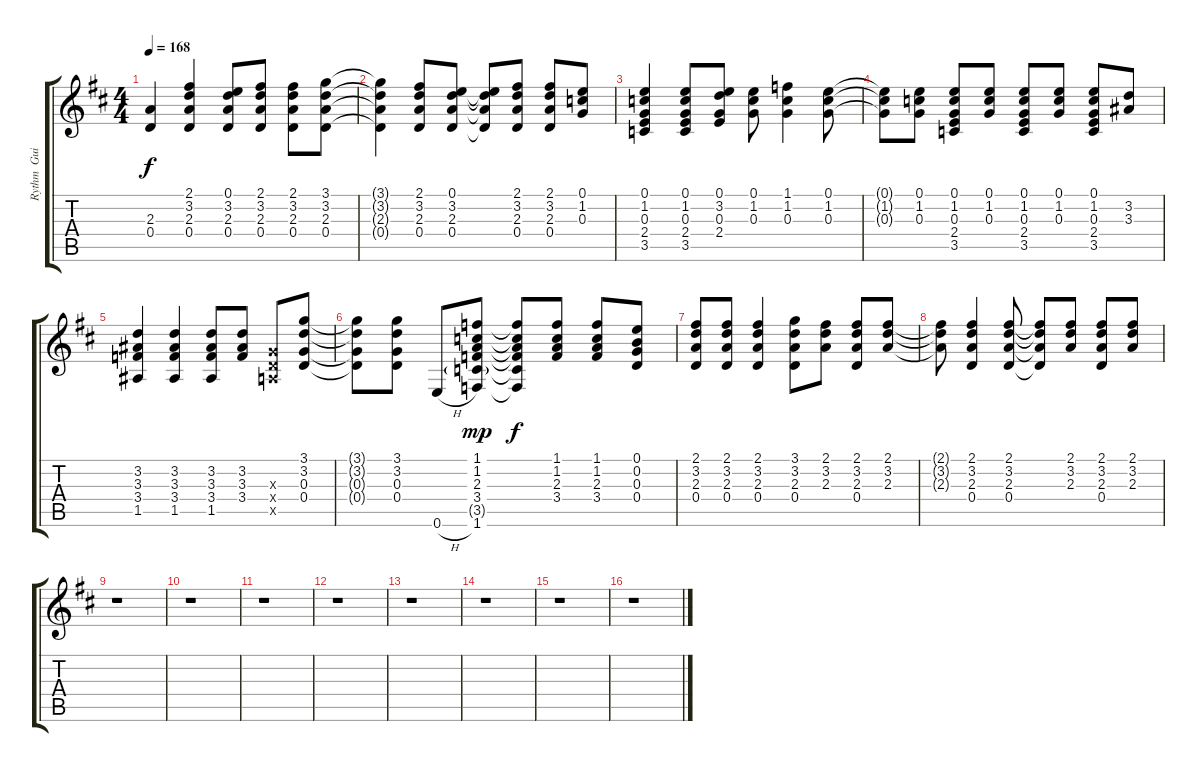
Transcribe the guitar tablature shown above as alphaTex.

\track ("Rythm  Guitar" "Rythm  Gui") {instrument distortionguitar}
\staff {score tabs}
\tuning (E4 B3 G3 D3 A2 E2) {hide}
\ts (4 4)
\tempo 168
\clef g2
\ks d
(2.3 0.4).4{dy f} (2.1 3.2 2.3 0.4).4 (0.1 3.2 2.3 0.4).8 (2.1 3.2 2.3 0.4).8 (2.1 3.2 2.3 0.4).8 (3.1 3.2 2.3 0.4).8 |
(3.1{t} 3.2{t} 2.3{t} 0.4{t}).4 (2.1 3.2 2.3 0.4).8 (0.1 3.2 2.3 0.4).8 (0.1{t} 3.2{t} 2.3{t} 0.4{t}).8 (2.1 3.2 2.3 0.4).8 (2.1 3.2 2.3 0.4).8 (0.1 1.2 0.3).8 |
(0.1 1.2 0.3 2.4 3.5).4 (0.1 1.2 0.3 2.4 3.5).8 (0.1 3.2 0.3 2.4).8 (0.1 1.2 0.3).8 (1.1 1.2 0.3).4 (0.1 1.2 0.3).8 |
(0.1{t} 1.2{t} 0.3{t}).8 (0.1 1.2 0.3).8 (0.1 1.2 0.3 2.4 3.5).8 (0.1 1.2 0.3).8 (0.1 1.2 0.3 2.4 3.5).8 (0.1 1.2 0.3).8 (0.1 1.2 0.3 2.4 3.5).8 (3.2 3.3).8 |
(3.2 3.3 3.4 1.5).4 (3.2 3.3 3.4 1.5).4 (3.2 3.3 3.4 1.5).8 (3.2 3.3 3.4).8 (0.3{x} 0.4{x} 0.5{x}).8 (3.1 3.2 0.3 0.4).8 |
(3.1{t} 3.2{t} 0.3{t} 0.4{t}).8 (3.1 3.2 0.3 0.4).8 0.6{h}.8 (1.1 1.2 2.3 3.4 3.5{g} 1.6).8{dy mp} (1.1{t} 1.2{t} 2.3{t} 3.4{t} 3.5{t} 1.6{t}).8{dy f} (1.1 1.2 2.3 3.4).8 (1.1 1.2 2.3 3.4).8 (0.1 0.2 0.3 0.4).8 |
(2.1 3.2 2.3 0.4).8 (2.1 3.2 2.3 0.4).8 (2.1 3.2 2.3 0.4).4 (3.1 3.2 2.3 0.4).8 (2.1 3.2 2.3).8 (2.1 3.2 2.3 0.4).8 (2.1 3.2 2.3).8 |
(2.1{t} 3.2{t} 2.3{t}).8 (2.1 3.2 2.3 0.4).4 (2.1 3.2 2.3 0.4).8 (2.1{t} 3.2{t} 2.3{t} 0.4{t}).8 (2.1 3.2 2.3).8 (2.1 3.2 2.3 0.4).8 (2.1 3.2 2.3).8 |
r.1 |
r.1 |
r.1 |
r.1 |
r.1 |
r.1 |
r.1 |
r.1
